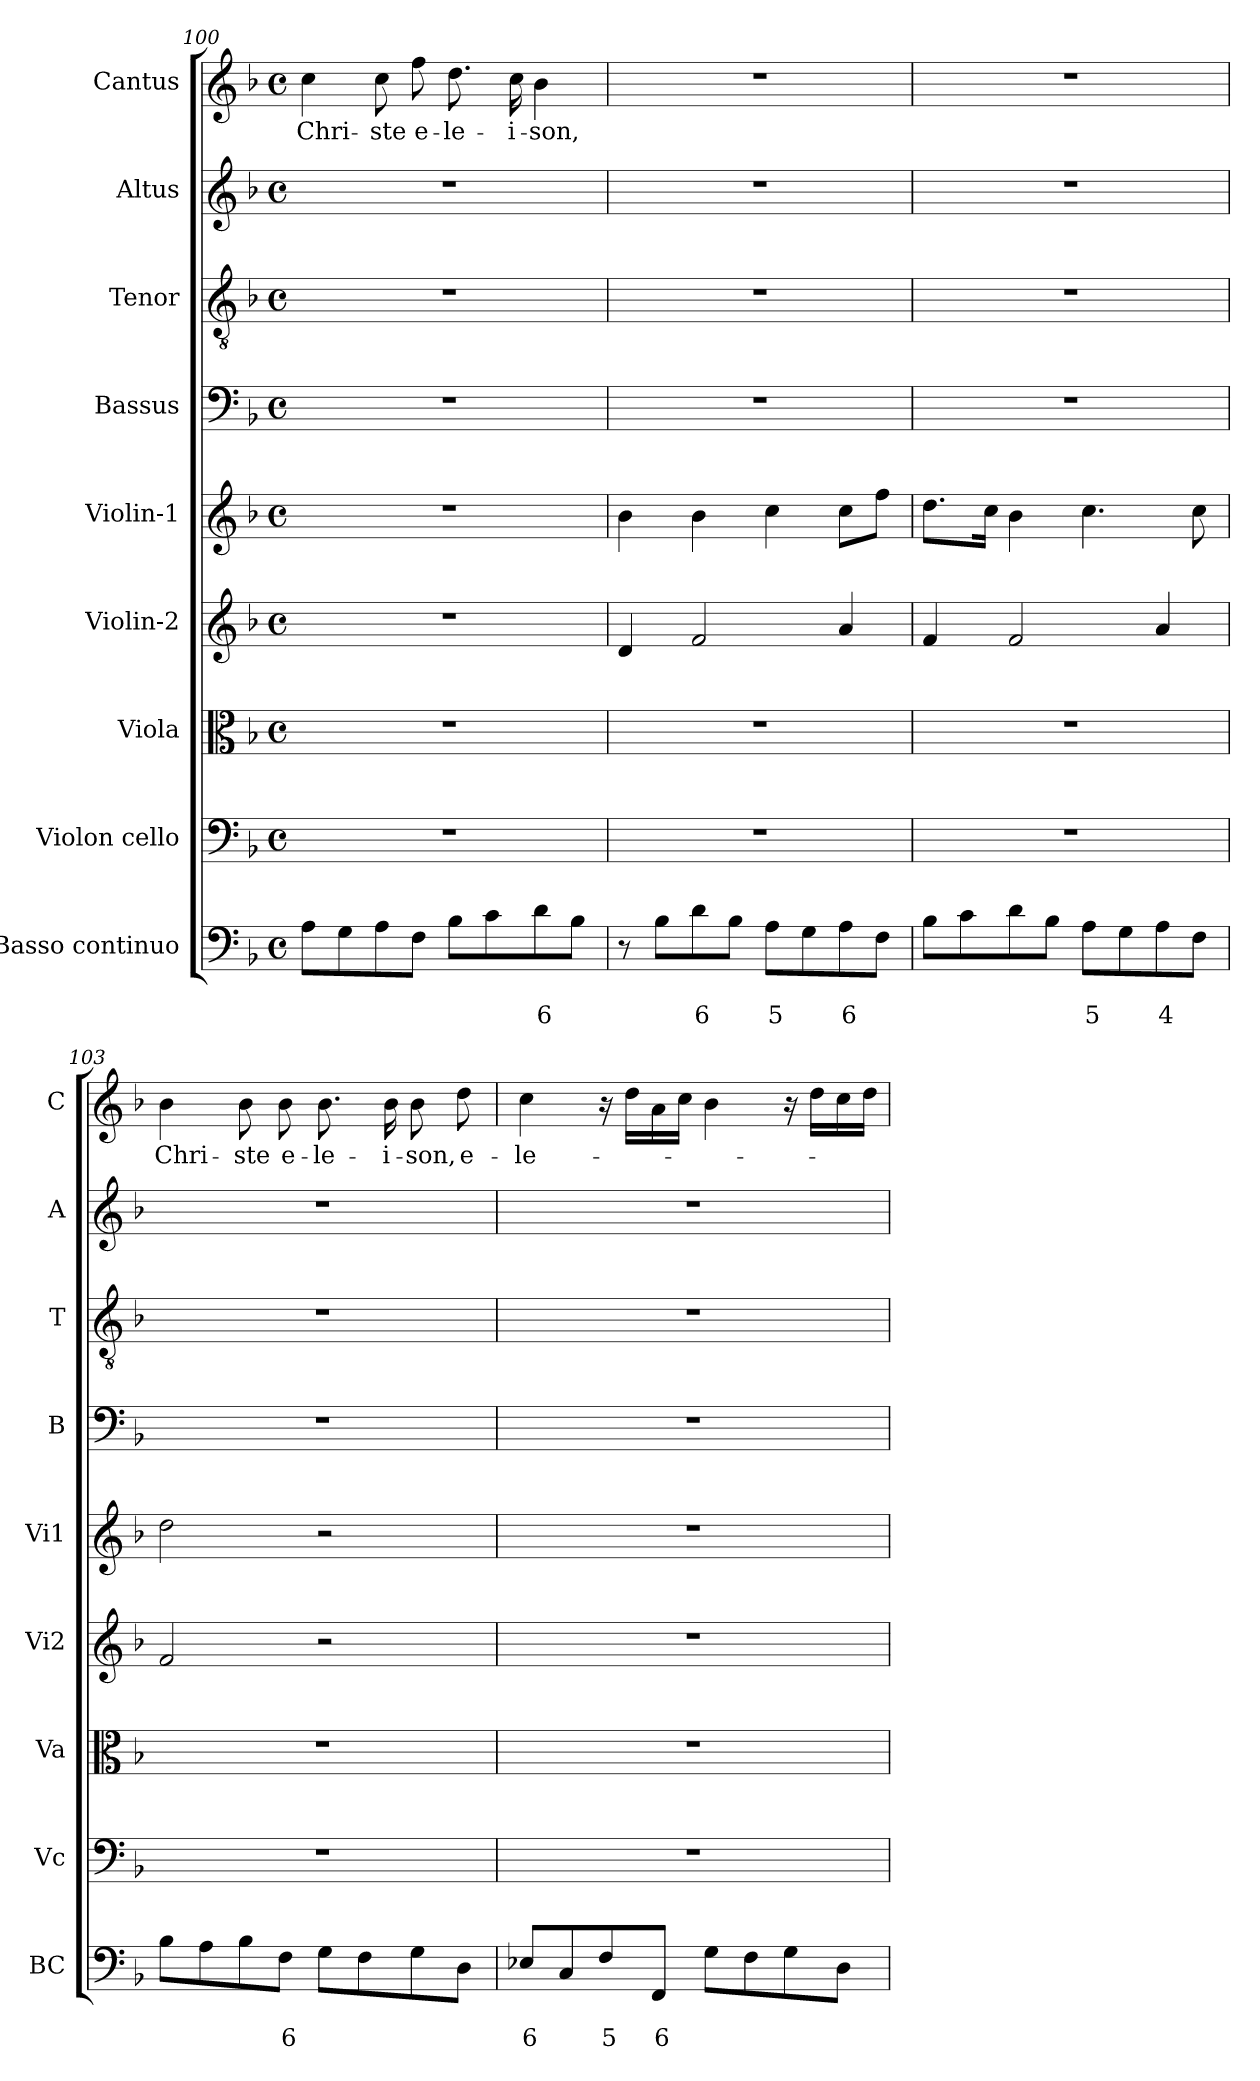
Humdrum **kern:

**kern	**text	**text	**kern	**kern	**kern	**kern	**kern	**kern	**kern	**kern	**text
*part9	*part9	*part9	*part8	*part7	*part6	*part5	*part4	*part3	*part2	*part1	*part1
*staff9	*staff9	*staff9	*staff8	*staff7	*staff6	*staff5	*staff4	*staff3	*staff2	*staff1	*staff1
*I"Basso continuo	*	*	*I"Violon cello	*I"Viola	*I"Violin-2	*I"Violin-1	*I"Bassus	*I"Tenor	*I"Altus	*I"Cantus	*
*I'BC	*	*	*I'Vc	*I'Va	*I'Vi2	*I'Vi1	*I'B	*I'T	*I'A	*I'C	*
*clefF4	*	*	*clefF4	*clefC3	*clefG2	*clefG2	*clefF4	*clefGv2	*clefG2	*clefG2	*
*k[b-]	*	*	*k[b-]	*k[b-]	*k[b-]	*k[b-]	*k[b-]	*k[b-]	*k[b-]	*k[b-]	*
*F:	*	*	*F:	*F:	*F:	*F:	*F:	*F:	*F:	*F:	*
*M4/4	*	*	*M4/4	*M4/4	*M4/4	*M4/4	*M4/4	*M4/4	*M4/4	*M4/4	*
*met(c)	*	*	*met(c)	*met(c)	*met(c)	*met(c)	*met(c)	*met(c)	*met(c)	*met(c)	*
=100	=100	=100	=100	=100	=100	=100	=100	=100	=100	=100	=100
!	!	!	!	!	!	!	!	!	!	!	!LO:LY:b
8A\L	.	.	1r	1r	1r	1r	1r	1r	1r	4cc\	Chri-
8G\	.	.	.	.	.	.	.	.	.	.	.
!	!	!	!	!	!	!	!	!	!	!	!LO:LY:b
8A\	.	.	.	.	.	.	.	.	.	8cc\	-ste
!	!	!	!	!	!	!	!	!	!	!	!LO:LY:b
8F\J	.	.	.	.	.	.	.	.	.	8ff\	e-
!	!	!	!	!	!	!	!	!	!	!	!LO:LY:b
8B-\L	.	.	.	.	.	.	.	.	.	8.dd\	-le-
8c\	.	.	.	.	.	.	.	.	.	.	.
!	!	!	!	!	!	!	!	!	!	!	!LO:LY:b
.	.	.	.	.	.	.	.	.	.	16cc\	-i-
!	!	!LO:LY:b	!	!	!	!	!	!	!	!	!LO:LY:b
8d\	.	6	.	.	.	.	.	.	.	4b-\	-son,
8B-\J	.	.	.	.	.	.	.	.	.	.	.
!!LO:LB:g=z
=101	=101	=101	=101	=101	=101	=101	=101	=101	=101	=101	=101
8r	.	.	1r	1r	4d/	4b-\	1r	1r	1r	1r	.
8B-\L	.	.	.	.	.	.	.	.	.	.	.
!	!	!LO:LY:b	!	!	!	!	!	!	!	!	!
8d\	.	6	.	.	2f/	4b-\	.	.	.	.	.
8B-\J	.	.	.	.	.	.	.	.	.	.	.
!	!	!LO:LY:b	!	!	!	!	!	!	!	!	!
8A\L	.	5	.	.	.	4cc\	.	.	.	.	.
8G\	.	.	.	.	.	.	.	.	.	.	.
!	!	!LO:LY:b	!	!	!	!	!	!	!	!	!
8A\	.	6	.	.	4a/	8cc\L	.	.	.	.	.
8F\J	.	.	.	.	.	8ff\J	.	.	.	.	.
=102	=102	=102	=102	=102	=102	=102	=102	=102	=102	=102	=102
8B-\L	.	.	1r	1r	4f/	8.dd\L	1r	1r	1r	1r	.
8c\	.	.	.	.	.	.	.	.	.	.	.
.	.	.	.	.	.	16cc\Jk	.	.	.	.	.
8d\	.	.	.	.	2f/	4b-\	.	.	.	.	.
8B-\J	.	.	.	.	.	.	.	.	.	.	.
!	!	!LO:LY:b	!	!	!	!	!	!	!	!	!
8A\L	.	5	.	.	.	4.cc\	.	.	.	.	.
8G\	.	.	.	.	.	.	.	.	.	.	.
!	!	!LO:LY:b	!	!	!	!	!	!	!	!	!
8A\	.	4	.	.	4a/	.	.	.	.	.	.
8F\J	.	.	.	.	.	8cc\	.	.	.	.	.
=103	=103	=103	=103	=103	=103	=103	=103	=103	=103	=103	=103
!	!	!	!	!	!	!	!	!	!	!	!LO:LY:b
8B-\L	.	.	1r	1r	2f/	2dd\	1r	1r	1r	4b-\	Chri-
8A\	.	.	.	.	.	.	.	.	.	.	.
!	!	!	!	!	!	!	!	!	!	!	!LO:LY:b
8B-\	.	.	.	.	.	.	.	.	.	8b-\	-ste
!	!	!LO:LY:b	!	!	!	!	!	!	!	!	!LO:LY:b
8F\J	.	6	.	.	.	.	.	.	.	8b-\	e-
!	!	!	!	!	!	!	!	!	!	!	!LO:LY:b
8G\L	.	.	.	.	2r	2r	.	.	.	8.b-\	-le-
8F\	.	.	.	.	.	.	.	.	.	.	.
!	!	!	!	!	!	!	!	!	!	!	!LO:LY:b
.	.	.	.	.	.	.	.	.	.	16b-\	-i-
!	!	!	!	!	!	!	!	!	!	!	!LO:LY:b
8G\	.	.	.	.	.	.	.	.	.	8b-\	-son,
!	!	!	!	!	!	!	!	!	!	!	!LO:LY:b
8D\J	.	.	.	.	.	.	.	.	.	8dd\	e-
=104	=104	=104	=104	=104	=104	=104	=104	=104	=104	=104	=104
!	!	!LO:LY:b	!	!	!	!	!	!	!	!	!LO:LY:b
8E-X/L	.	6	1r	1r	1r	1r	1r	1r	1r	4cc\	-le-
8C/	.	.	.	.	.	.	.	.	.	.	.
!	!	!LO:LY:b	!	!	!	!	!	!	!	!	!
8F/	.	5	.	.	.	.	.	.	.	16r	.
.	.	.	.	.	.	.	.	.	.	16dd\LL	.
!	!	!LO:LY:b	!	!	!	!	!	!	!	!	!
8FF/J	.	6	.	.	.	.	.	.	.	16a\	.
.	.	.	.	.	.	.	.	.	.	16cc\JJ	.
8G\L	.	.	.	.	.	.	.	.	.	4b-\	.
8F\	.	.	.	.	.	.	.	.	.	.	.
8G\	.	.	.	.	.	.	.	.	.	16r	.
.	.	.	.	.	.	.	.	.	.	16dd\LL	.
8D\J	.	.	.	.	.	.	.	.	.	16cc\	.
.	.	.	.	.	.	.	.	.	.	16dd\JJ	.
=	=	=	=	=	=	=	=	=	=	=	=
*-	*-	*-	*-	*-	*-	*-	*-	*-	*-	*-	*-
